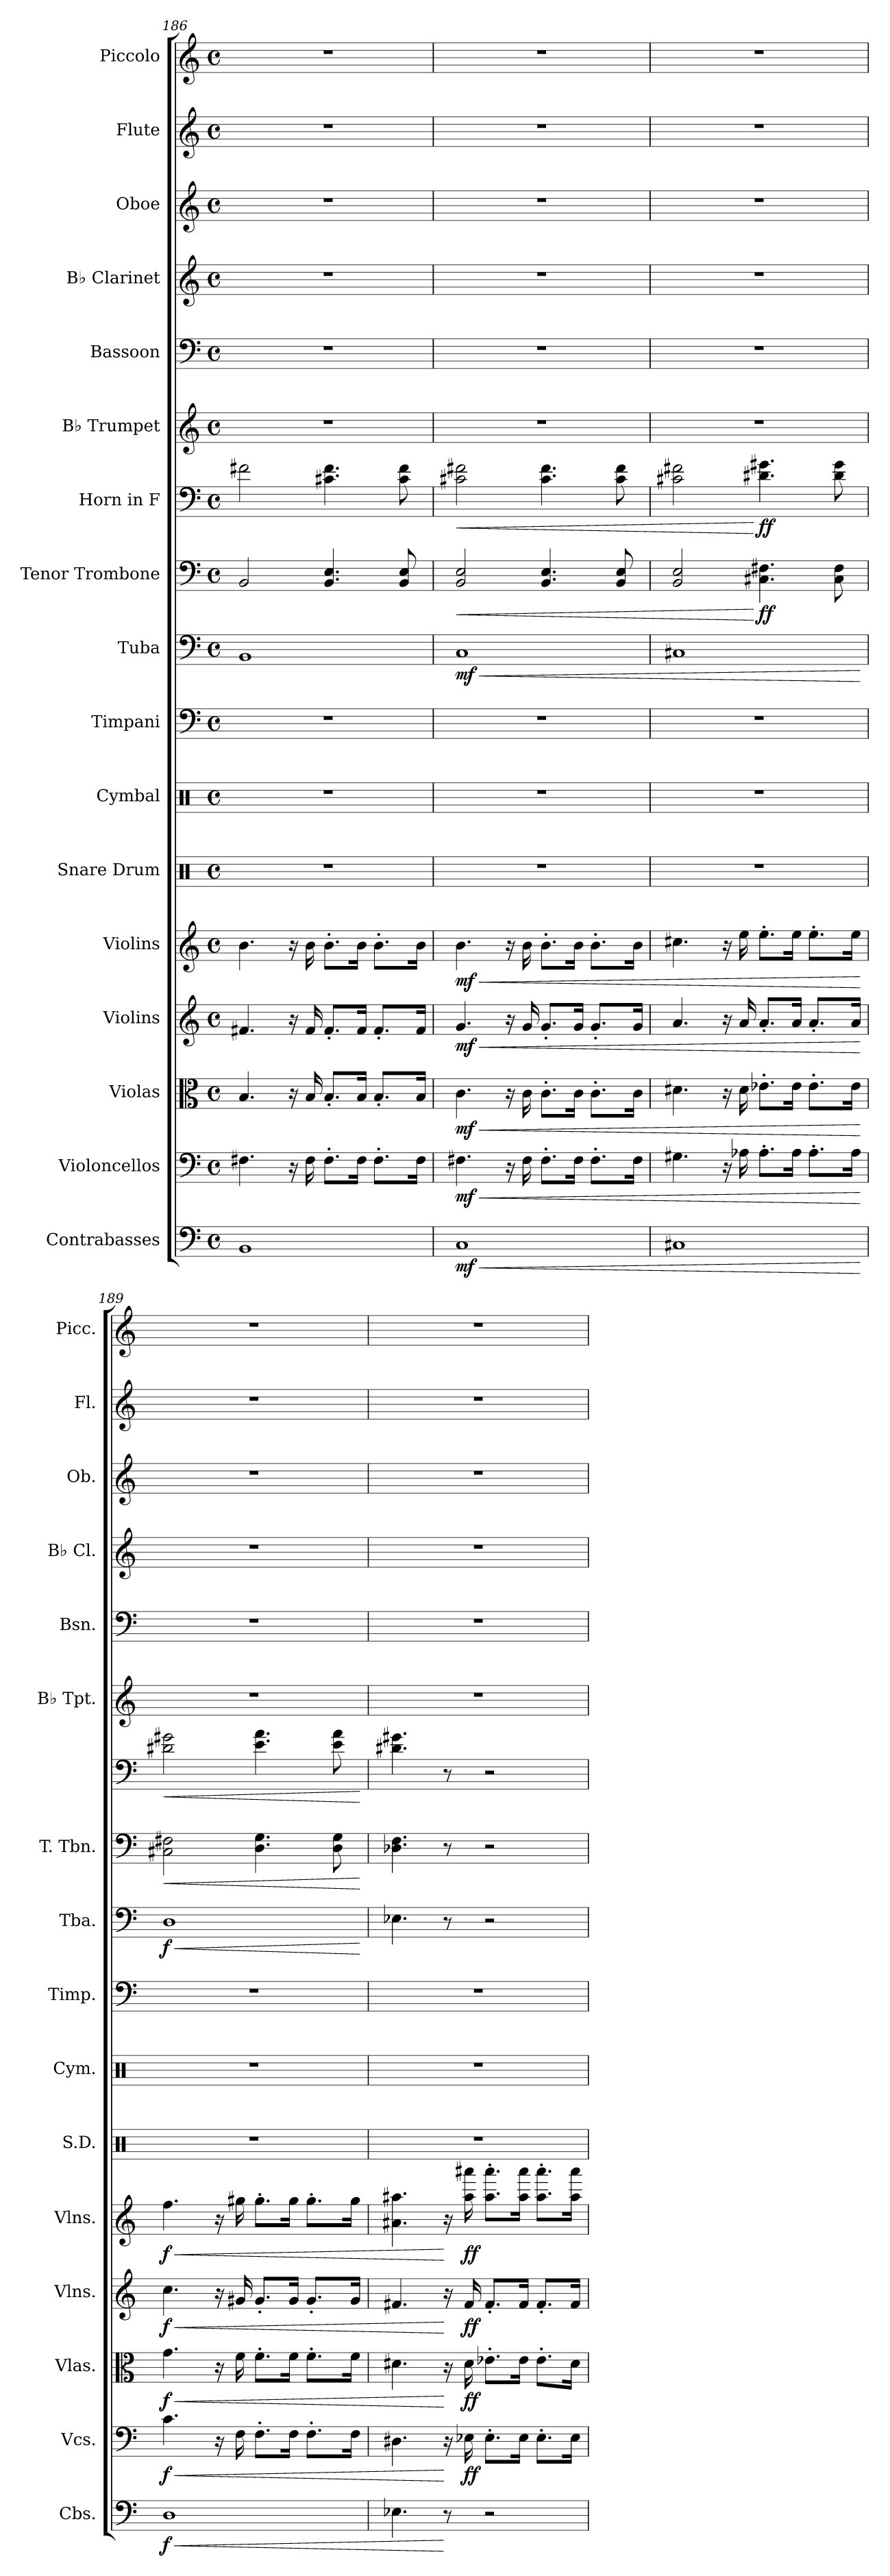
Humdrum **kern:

**kern	**dynam	**kern	**dynam	**kern	**dynam	**kern	**dynam	**kern	**dynam	**kern	**kern	**kern	**kern	**dynam	**kern	**dynam	**kern	**dynam	**kern	**kern	**kern	**kern	**kern	**kern
*part17	*part17	*part16	*part16	*part15	*part15	*part14	*part14	*part13	*part13	*part12	*part11	*part10	*part9	*part9	*part8	*part8	*part7	*part7	*part6	*part5	*part4	*part3	*part2	*part1
*staff17	*staff17	*staff16	*staff16	*staff15	*staff15	*staff14	*staff14	*staff13	*staff13	*staff12	*staff11	*staff10	*staff9	*staff9	*staff8	*staff8	*staff7	*staff7	*staff6	*staff5	*staff4	*staff3	*staff2	*staff1
*I"Contrabasses	*	*I"Violoncellos	*	*I"Violas	*	*I"Violins	*	*I"Violins	*	*I"Snare Drum	*I"Cymbal	*I"Timpani	*I"Tuba	*	*I"Tenor Trombone	*	*I"Horn in F	*	*I"B♭ Trumpet	*I"Bassoon	*I"B♭ Clarinet	*I"Oboe	*I"Flute	*I"Piccolo
*I'Cbs.	*	*I'Vcs.	*	*I'Vlas.	*	*I'Vlns.	*	*I'Vlns.	*	*I'S.D.	*I'Cym.	*I'Timp.	*I'Tba.	*	*I'T. Tbn.	*	*	*	*I'B♭ Tpt.	*I'Bsn.	*I'B♭ Cl.	*I'Ob.	*I'Fl.	*I'Picc.
!!LO:PB:g=z
*clefF4	*	*clefF4	*	*clefC3	*	*clefG2	*	*clefG2	*	*clefX	*clefX	*clefF4	*clefF4	*	*clefF4	*	*clefF4	*	*clefG2	*clefF4	*clefG2	*clefG2	*clefG2	*clefG2
*ITrd7c12	*	*	*	*	*	*	*	*	*	*	*	*	*	*	*	*	*ITrd4c7	*	*ITrd1c2	*	*ITrd1c2	*	*	*ITrd-7c-12
*k[]	*	*k[]	*	*k[]	*	*k[]	*	*k[]	*	*k[]	*k[]	*k[]	*k[]	*	*k[]	*	*k[b-]	*	*k[b-e-]	*k[]	*k[b-e-]	*k[]	*k[]	*k[]
*M4/4	*	*M4/4	*	*M4/4	*	*M4/4	*	*M4/4	*	*M4/4	*M4/4	*M4/4	*M4/4	*	*M4/4	*	*M4/4	*	*M4/4	*M4/4	*M4/4	*M4/4	*M4/4	*M4/4
*met(c)	*	*met(c)	*	*met(c)	*	*met(c)	*	*met(c)	*	*met(c)	*met(c)	*met(c)	*met(c)	*	*met(c)	*	*met(c)	*	*met(c)	*met(c)	*met(c)	*met(c)	*met(c)	*met(c)
=186	=186	=186	=186	=186	=186	=186	=186	=186	=186	=186	=186	=186	=186	=186	=186	=186	=186	=186	=186	=186	=186	=186	=186	=186
1BBB	.	4.F#X\	.	4.B/	.	4.f#X/	.	4.b\	.	1r	1r	1r	1BB	.	2BB/	.	2Bn\	.	1r	1r	1r	1r	1r	1r
.	.	16r	.	16r	.	16r	.	16r	.	.	.	.	.	.	.	.	.	.	.	.	.	.	.	.
.	.	16F#\	.	16B/	.	16f#/	.	16b\	.	.	.	.	.	.	.	.	.	.	.	.	.	.	.	.
.	.	8.F#'\L	.	8.B'/L	.	8.f#'/L	.	8.b'\L	.	.	.	.	.	.	4.BB/ 4.E/	.	4.F#X\ 4.B\	.	.	.	.	.	.	.
.	.	16F#\Jk	.	16B/Jk	.	16f#/Jk	.	16b\Jk	.	.	.	.	.	.	.	.	.	.	.	.	.	.	.	.
.	.	8.F#'\L	.	8.B'/L	.	8.f#'/L	.	8.b'\L	.	.	.	.	.	.	.	.	.	.	.	.	.	.	.	.
.	.	.	.	.	.	.	.	.	.	.	.	.	.	.	8BB/ 8E/	.	8F#\ 8B\	.	.	.	.	.	.	.
.	.	16F#\Jk	.	16B/Jk	.	16f#/Jk	.	16b\Jk	.	.	.	.	.	.	.	.	.	.	.	.	.	.	.	.
=187	=187	=187	=187	=187	=187	=187	=187	=187	=187	=187	=187	=187	=187	=187	=187	=187	=187	=187	=187	=187	=187	=187	=187	=187
!	!LO:HP:b	!	!LO:HP:b	!	!LO:HP:b	!	!LO:HP:b	!	!LO:HP:b	!	!	!	!	!LO:HP:b	!	!LO:HP:b	!	!LO:HP:b	!	!	!	!	!	!
!	!LO:DY:n=1:b	!	!LO:DY:n=1:b	!	!LO:DY:n=1:b	!	!LO:DY:n=1:b	!	!LO:DY:n=1:b	!	!	!	!	!LO:DY:n=1:b	!	!	!	!	!	!	!	!	!	!
1CC	< mf	4.F#X\	< mf	4.c\	< mf	4.g/	< mf	4.b\	< mf	1r	1r	1r	1C	< mf	2BB/ 2E/	<	2F#X\ 2Bn\	<	1r	1r	1r	1r	1r	1r
.	.	16r	.	16r	.	16r	.	16r	.	.	.	.	.	.	.	.	.	.	.	.	.	.	.	.
.	.	16F#\	.	16c\	.	16g/	.	16b\	.	.	.	.	.	.	.	.	.	.	.	.	.	.	.	.
.	.	8.F#'\L	.	8.c'\L	.	8.g'/L	.	8.b'\L	.	.	.	.	.	.	4.BB/ 4.E/	.	4.F#\ 4.B\	.	.	.	.	.	.	.
.	.	16F#\Jk	.	16c\Jk	.	16g/Jk	.	16b\Jk	.	.	.	.	.	.	.	.	.	.	.	.	.	.	.	.
.	.	8.F#'\L	.	8.c'\L	.	8.g'/L	.	8.b'\L	.	.	.	.	.	.	.	.	.	.	.	.	.	.	.	.
.	.	.	.	.	.	.	.	.	.	.	.	.	.	.	8BB/ 8E/	.	8F#\ 8B\	.	.	.	.	.	.	.
.	.	16F#\Jk	.	16c\Jk	.	16g/Jk	.	16b\Jk	.	.	.	.	.	.	.	.	.	.	.	.	.	.	.	.
=188	=188	=188	=188	=188	=188	=188	=188	=188	=188	=188	=188	=188	=188	=188	=188	=188	=188	=188	=188	=188	=188	=188	=188	=188
1CC#X	.	4.G#X\	.	4.d#X\	.	4.a/	.	4.cc#X\	.	1r	1r	1r	1C#X	.	2BB/ 2E/	.	2F#X\ 2Bn\	.	1r	1r	1r	1r	1r	1r
.	.	16r	.	16r	.	16r	.	16r	.	.	.	.	.	.	.	.	.	.	.	.	.	.	.	.
.	.	16A-X\	.	16d#\	.	16a/	.	16ee\	.	.	.	.	.	.	.	.	.	.	.	.	.	.	.	.
!	!	!	!	!	!	!	!	!	!	!	!	!	!	!	!	!LO:DY:n=1:b	!	!	!	!	!	!	!	!
!	!	!	!	!	!	!	!	!	!	!	!	!	!	!	!	!LO:DY:n=2:b	!	!LO:DY:n=1:b	!	!	!	!	!	!
!	!	!	!	!	!	!	!	!	!	!	!	!	!	!	!	!	!	!LO:DY:n=2:b	!	!	!	!	!	!
.	.	8.A-'\L	.	8.e-X'\L	.	8.a'/L	.	8.ee'\L	.	.	.	.	.	.	4.C#X\ 4.F#X\	[ f f	4.G#X\ 4.c#X\	[ f f	.	.	.	.	.	.
.	.	16A-\Jk	.	16e-\Jk	.	16a/Jk	.	16ee\Jk	.	.	.	.	.	.	.	.	.	.	.	.	.	.	.	.
.	.	8.A-'\L	.	8.e-'\L	.	8.a'/L	.	8.ee'\L	.	.	.	.	.	.	.	.	.	.	.	.	.	.	.	.
.	.	.	.	.	.	.	.	.	.	.	.	.	.	.	8C#\ 8F#\	.	8G#\ 8c#\	.	.	.	.	.	.	.
.	.	16A-\Jk	.	16e-\Jk	.	16a/Jk	.	16ee\Jk	.	.	.	.	.	.	.	.	.	.	.	.	.	.	.	.
.	[	.	[	.	[	.	[	.	[	.	.	.	.	[	.	.	.	.	.	.	.	.	.	.
=189	=189	=189	=189	=189	=189	=189	=189	=189	=189	=189	=189	=189	=189	=189	=189	=189	=189	=189	=189	=189	=189	=189	=189	=189
!	!LO:HP:b	!	!LO:HP:b	!	!LO:HP:b	!	!LO:HP:b	!	!LO:HP:b	!	!	!	!	!LO:HP:b	!	!LO:HP:b	!	!LO:HP:b	!	!	!	!	!	!
!	!LO:DY:n=1:b	!	!LO:DY:n=1:b	!	!LO:DY:n=1:b	!	!LO:DY:n=1:b	!	!LO:DY:n=1:b	!	!	!	!	!LO:DY:n=1:b	!	!	!	!	!	!	!	!	!	!
1DD	< f	4.c\	< f	4.g\	< f	4.cc\	< f	4.ff\	< f	1r	1r	1r	1D	< f	2C#X\ 2F#X\	<	2G#X\ 2c#X\	<	1r	1r	1r	1r	1r	1r
.	.	16r	.	16r	.	16r	.	16r	.	.	.	.	.	.	.	.	.	.	.	.	.	.	.	.
.	.	16F\	.	16f\	.	16g#X/	.	16gg#X\	.	.	.	.	.	.	.	.	.	.	.	.	.	.	.	.
.	.	8.F'\L	.	8.f'\L	.	8.g#'/L	.	8.gg#'\L	.	.	.	.	.	.	4.D\ 4.G\	.	4.A\ 4.d\	.	.	.	.	.	.	.
.	.	16F\Jk	.	16f\Jk	.	16g#/Jk	.	16gg#\Jk	.	.	.	.	.	.	.	.	.	.	.	.	.	.	.	.
.	.	8.F'\L	.	8.f'\L	.	8.g#'/L	.	8.gg#'\L	.	.	.	.	.	.	.	.	.	.	.	.	.	.	.	.
.	.	.	.	.	.	.	.	.	.	.	.	.	.	.	8D\ 8G\	.	8A\ 8d\	.	.	.	.	.	.	.
.	.	16F\Jk	.	16f\Jk	.	16g#/Jk	.	16gg#\Jk	.	.	.	.	.	.	.	.	.	.	.	.	.	.	.	.
.	.	.	.	.	.	.	.	.	.	.	.	.	.	[	.	[	.	[	.	.	.	.	.	.
!!LO:PB:g=z
=190	=190	=190	=190	=190	=190	=190	=190	=190	=190	=190	=190	=190	=190	=190	=190	=190	=190	=190	=190	=190	=190	=190	=190	=190
4.EE-X\	.	4.D#X\	.	4.d#X\	.	4.f#X/	.	4.a#X\ 4.aa#X\	.	1r	1r	1r	4.E-X\	.	4.D-X\ 4.F\	.	4.G#X\ 4.c#X\	.	1r	1r	1r	1r	1r	1r
8r	[	16r	[	16r	[	16r	[	16r	[	.	.	.	8r	.	8r	.	8r	.	.	.	.	.	.	.
!	!	!	!LO:DY:b	!	!LO:DY:b	!	!LO:DY:b	!	!LO:DY:b	!	!	!	!	!	!	!	!	!	!	!	!	!	!	!
.	.	16E-X\	ff	16d#\	ff	16f#/	ff	16aa#\ 16aaa#X\	ff	.	.	.	.	.	.	.	.	.	.	.	.	.	.	.
2r	.	8.E-'\L	.	8.e-X'\L	.	8.f#'/L	.	8.aa#\' 8.aaa#\'L	.	.	.	.	2r	.	2r	.	2r	.	.	.	.	.	.	.
.	.	16E-\Jk	.	16e-\Jk	.	16f#/Jk	.	16aa#\ 16aaa#\Jk	.	.	.	.	.	.	.	.	.	.	.	.	.	.	.	.
.	.	8.E-'\L	.	8.e-'\L	.	8.f#'/L	.	8.aa#\' 8.aaa#\'L	.	.	.	.	.	.	.	.	.	.	.	.	.	.	.	.
.	.	16E-\Jk	.	16d#\Jk	.	16f#/Jk	.	16aa#\ 16aaa#\Jk	.	.	.	.	.	.	.	.	.	.	.	.	.	.	.	.
=	=	=	=	=	=	=	=	=	=	=	=	=	=	=	=	=	=	=	=	=	=	=	=	=
*-	*-	*-	*-	*-	*-	*-	*-	*-	*-	*-	*-	*-	*-	*-	*-	*-	*-	*-	*-	*-	*-	*-	*-	*-
